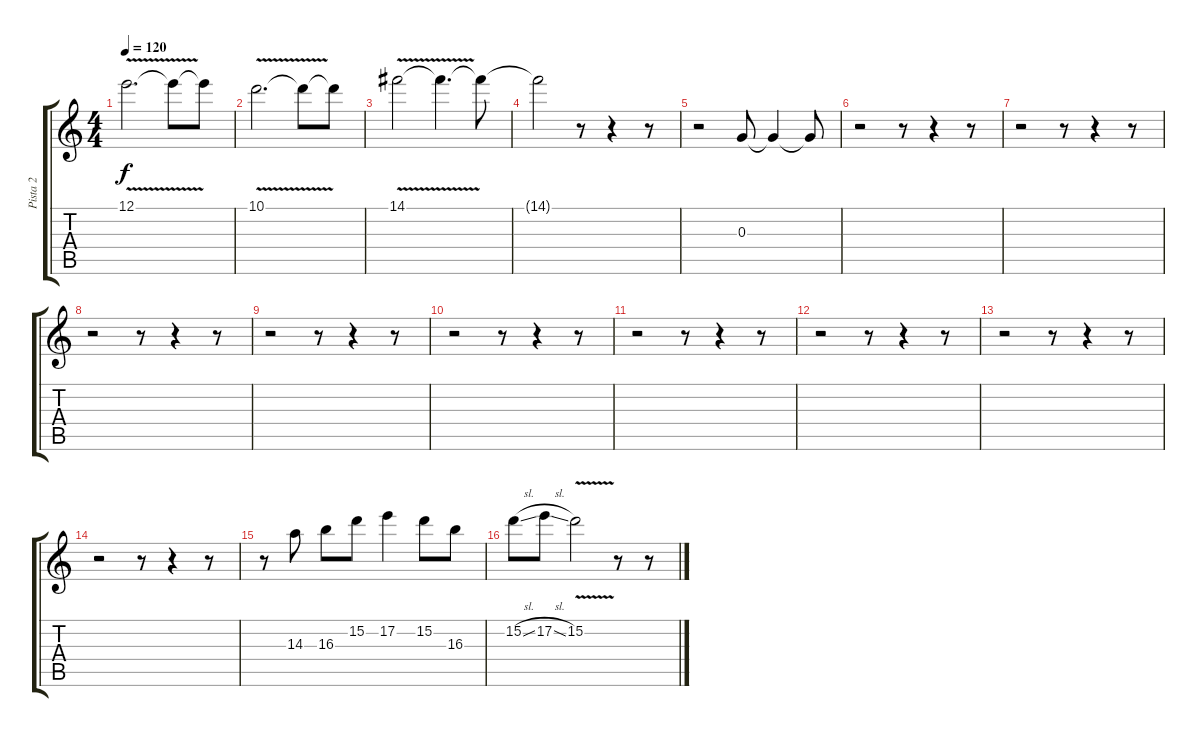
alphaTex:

\track ("Pista 2" "Pista 2") {instrument overdrivenguitar}
\staff {score tabs}
\tuning (E4 B3 G3 D3 A2 E2) {hide}
\ts (4 4)
\tempo 120
\clef g2
\ks c
12.1{v}.2{d dy f} 12.1{t}.8 12.1{t}.8 |
10.1{v}.2{d} 10.1{t}.8 10.1{t}.8 |
14.1{v}.2 14.1{t}.4{d} 14.1{t}.8 |
14.1{t}.2 r.8 r.4 r.8 |
r.2 0.3.8 0.3{t}.4 0.3{t}.8 |
r.2 r.8 r.4 r.8 |
r.2 r.8 r.4 r.8 |
r.2 r.8 r.4 r.8 |
r.2 r.8 r.4 r.8 |
r.2 r.8 r.4 r.8 |
r.2 r.8 r.4 r.8 |
r.2 r.8 r.4 r.8 |
r.2 r.8 r.4 r.8 |
r.2 r.8 r.4 r.8 |
r.8 14.3.8 16.3.8 15.2.8 17.2.4 15.2.8 16.3.8 |
15.2{sl}.8 17.2{sl}.8 15.2{v}.2 r.8 r.8
